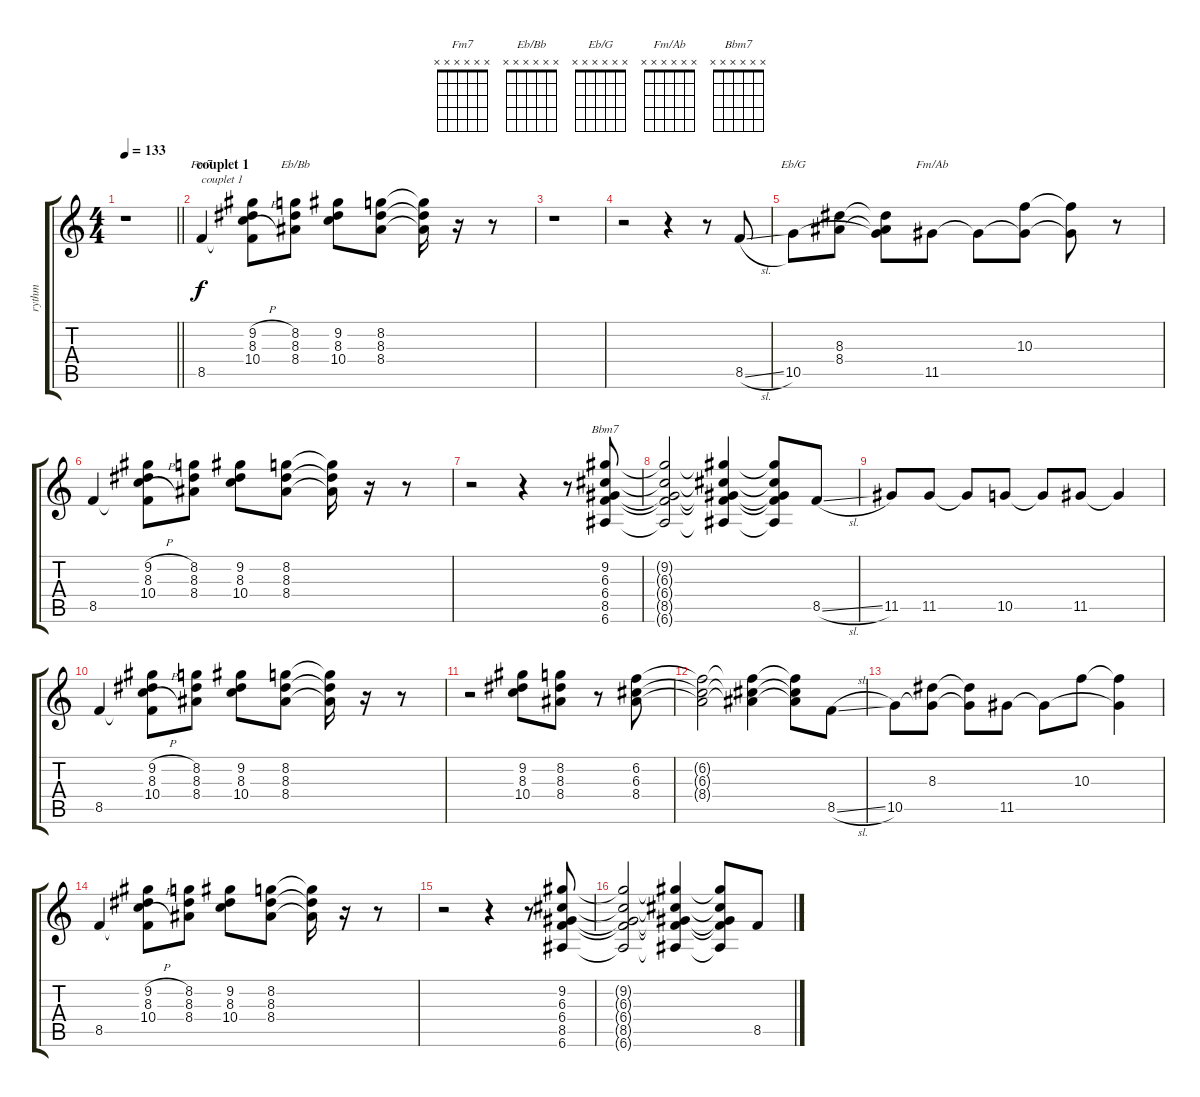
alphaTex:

\track ("rythm" "rythm") {instrument distortionguitar}
\staff {score tabs}
\tuning (E4 B3 G3 D3 A2 E2) {hide}
\chord ("Fm7" x x x x x x)
\chord ("Eb/Bb" x x x x x x)
\chord ("Eb/G" x x x x x x)
\chord ("Fm/Ab" x x x x x x)
\chord ("Bbm7" x x x x x x)
\ts (4 4)
\tempo 133
\clef g2
\barLineRight lightlight
\ks c
r.1{dy f instrument distortionguitar} |
\section ("" "couplet 1")
8.5.4{ch "Fm7" txt "couplet 1"} (9.2{h} 8.3 10.4{h} 8.5{t}).8 (8.2 8.3 8.4).8{ch "Eb/Bb"} (9.2 8.3 10.4).8 (8.2 8.3 8.4).8 (8.2{t} 8.3{t} 8.4{t}).16 r.16 r.8 |
r.1 |
r.2 r.4 r.8 8.5{sl}.8 |
10.5.8{ch "Eb/G"} (8.3 8.4).8 (8.3{t} 8.4{t} 10.5{t}).8 11.5.8{ch "Fm/Ab"} 11.5{t}.8 (10.3 11.5{t}).8 (10.3{t} 11.5{t}).8 r.8 |
8.5.4 (9.2{h} 8.3 10.4{h} 8.5{t}).8 (8.2 8.3 8.4).8 (9.2 8.3 10.4).8 (8.2 8.3 8.4).8 (8.2{t} 8.3{t} 8.4{t}).16 r.16 r.8 |
r.2 r.4 r.8 (9.2 6.3 6.4 8.5 6.6).8{ch "Bbm7"} |
(9.2{t} 6.3{t} 6.4{t} 8.5{t} 6.6{t}).2 (9.2{t} 6.3{t} 6.4{t} 8.5{t} 6.6{t}).4 (9.2{t} 6.3{t} 6.4{t} 8.5{t} 6.6{t}).8 8.5{sl}.8 |
11.5.8 11.5.8 11.5{t}.8 10.5.8 10.5{t}.8 11.5.8 11.5{t}.4 |
8.5.4 (9.2{h} 8.3 10.4{h} 8.5{t}).8 (8.2 8.3 8.4).8 (9.2 8.3 10.4).8 (8.2 8.3 8.4).8 (8.2{t} 8.3{t} 8.4{t}).16 r.16 r.8 |
r.2 (9.2 8.3 10.4).8 (8.2 8.3 8.4).8 r.8 (6.2 6.3 8.4).8 |
(6.2{t} 6.3{t} 8.4{t}).2 (6.2{t} 6.3{t} 8.4{t}).4 (6.2{t} 6.3{t} 8.4{t}).8 8.5{sl}.8 |
10.5.8 (8.3 10.5{t}).8 (8.3{t} 10.5{t}).8 11.5.8 11.5{t}.8 10.3.8 (10.3{t} 11.5{t}).4 |
8.5.4 (9.2{h} 8.3 10.4{h} 8.5{t}).8 (8.2 8.3 8.4).8 (9.2 8.3 10.4).8 (8.2 8.3 8.4).8 (8.2{t} 8.3{t} 8.4{t}).16 r.16 r.8 |
r.2 r.4 r.8 (9.2 6.3 6.4 8.5 6.6).8 |
(9.2{t} 6.3{t} 6.4{t} 8.5{t} 6.6{t}).2 (9.2{t} 6.3{t} 6.4{t} 8.5{t} 6.6{t}).4 (9.2{t} 6.3{t} 6.4{t} 8.5{t} 6.6{t}).8 8.5{sl}.8
